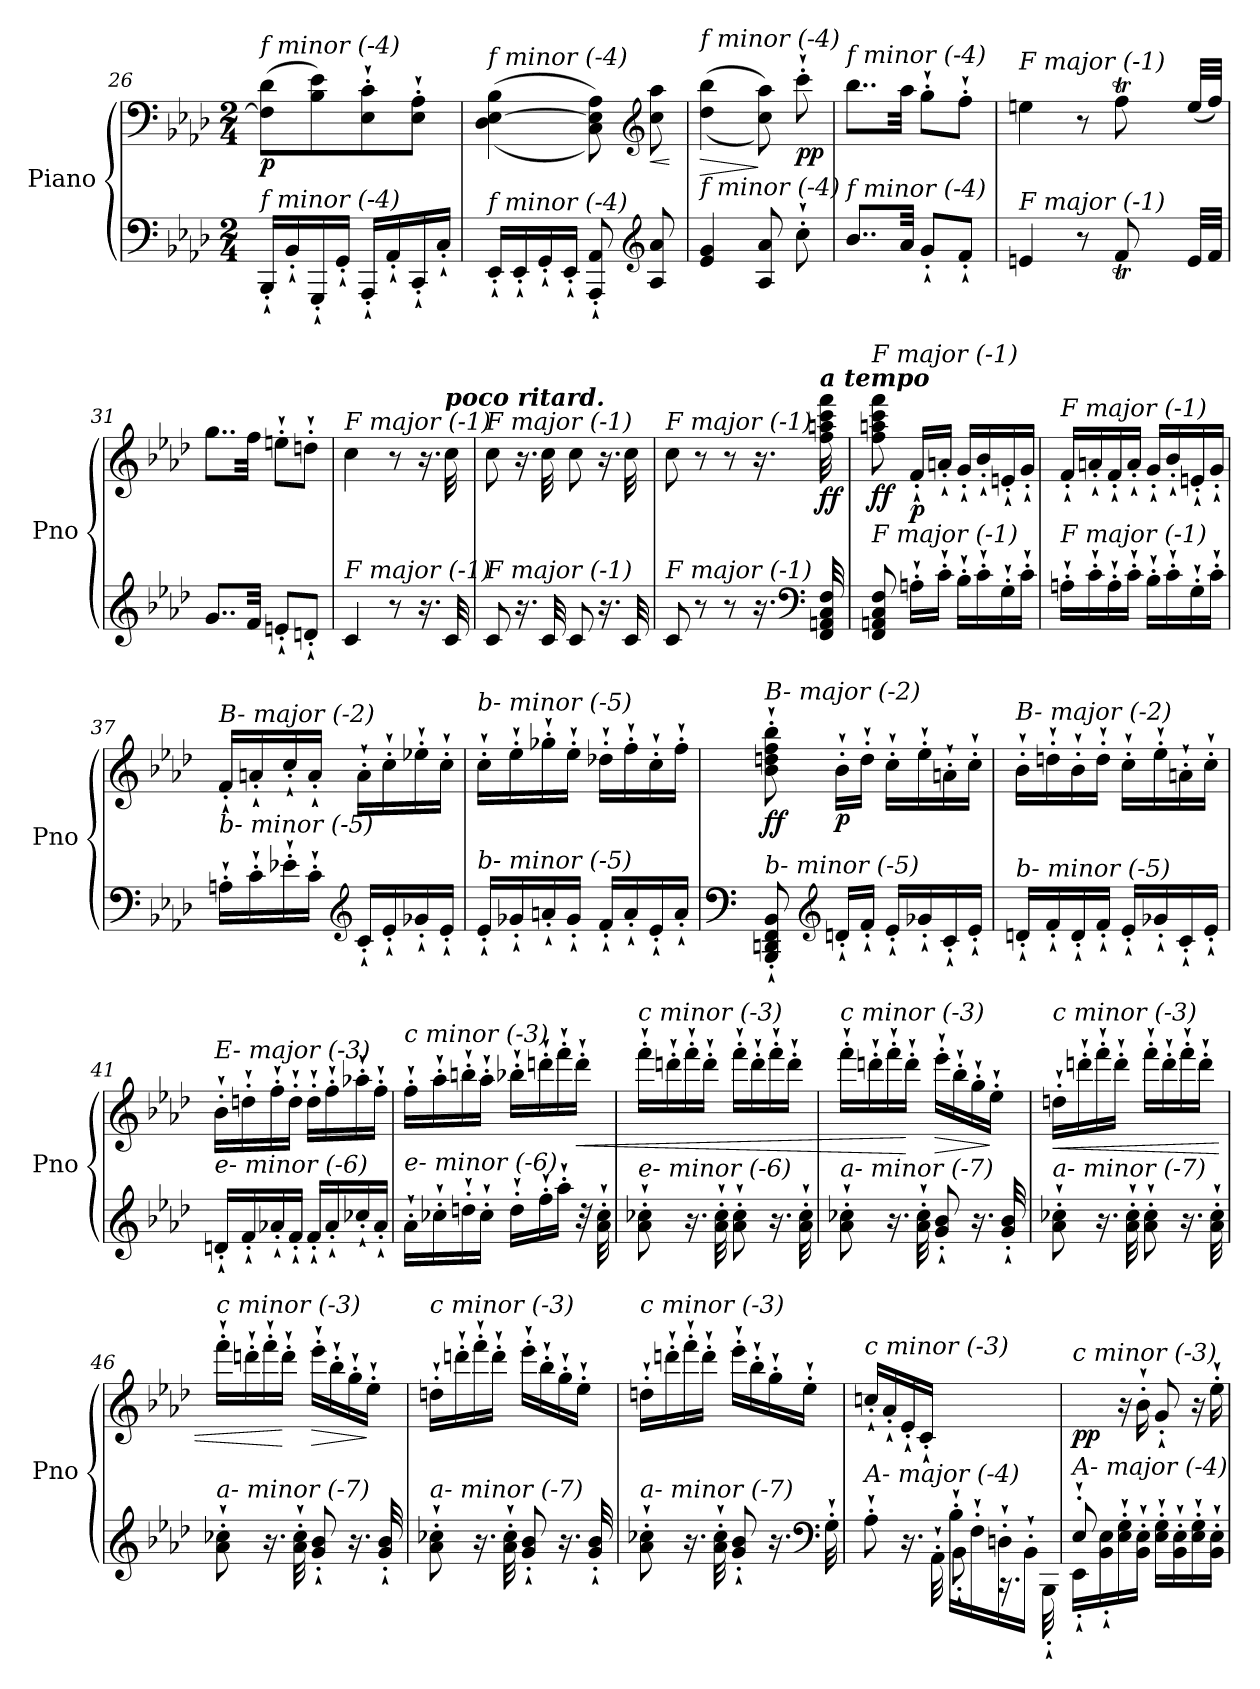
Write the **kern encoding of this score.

**kern	**kern	**dynam
*part1	*part1	*part1
*staff2	*staff1	*staff1/2
*I"Piano	*	*
*I'Pno	*	*
*clefF4	*clefF4	*
*k[b-e-a-d-]	*k[b-e-a-d-]	*
*M2/4	*M2/4	*
=26	=26	=26
!	!LO:TX:i:t=f minor (-4)	!
!LO:TX:i:t=f minor (-4)	!	!
!	!	!LO:DY:b
16BBB-`'/LL	(8F\] 8d-\L	p
16BB-`'/	.	.
16GGG`'/	8B-\ 8e-\)	.
16GG`'/JJ	.	.
16AAA-`'/LL	8E-\`' 8c\`'	.
16AA-`'/	.	.
16CC`'/	8E-\`' 8A-\`'J	.
16C`'/JJ	.	.
=27	=27	=27
!	!LO:TX:i:t=f minor (-4)	!
!LO:TX:i:t=f minor (-4)	!	!
16EE-`'/LL	(>(4D-\ [4E-\ 4B-\	.
16EE-`'/	.	.
16GG`'/	.	.
16EE-`'/JJ	.	.
8AAA-/`' 8AA-/`'	8C\ 8E-\] 8A-\))	.
*clefG2	*clefG2	*
!	!	!LO:HP:b
8A-/ 8a-/	8cc\ 8aa-\	<
.	.	[
=28	=28	=28
!	!LO:TX:i:t=f minor (-4)	!
!LO:TX:i:t=f minor (-4)	!	!
!	!	!LO:HP:b
4e-/ 4g/	((4dd-\ 4bb-\	>
8A-/ 8a-/	8cc\ 8aa-\))	]
!	!	!LO:DY:b
8cc`'\	8ccc`'\	pp
=29	=29	=29
!	!LO:TX:i:t=f minor (-4)	!
!LO:TX:i:t=f minor (-4)	!	!
8..b-/L	8..bb-\L	.
32a-/Jkk	32aa-\Jkk	.
8g`'/L	8gg`'\L	.
8f`'/J	8ff`'\J	.
!!LO:LB:g=z
=30	=30	=30
*^	*^	*
*	*^	*	*^	*
!	!	!	!LO:TX:i:t=F major (-1)	!	!	!
!LO:TX:i:t=F major (-1)	!	!	!	!	!	!
4.ryy	4en/	4.ryy	4een\	4.ryy	4.ryy	.
.	8r	.	8r	.	.	.
*	*	*Xtuplet	*	*Xtuplet	*	*
8ryy	8fT/	40ryy	8ffT\	40ryy	8ryy	.
.	.	40gyy	.	40ggyy	.	.
.	.	40fyy	.	40ffyy	.	.
.	.	40e/LL	.	(40ee/LL	.	.
.	.	40f/JJ	.	40ff/JJ)	.	.
*	*	*	*	*v	*v	*
=31	=31	=31	=31	=31	=31
!	!	!	!LO:TX:i:t=F major (-1)	!	!
!LO:TX:i:t=F major (-1)	!	!	!	!	!
*v	*v	*v	*	*	*
*	*v	*v	*
8..g/L	8..gg\L	.
32f/Jkk	32ff\Jkk	.
8en`'/L	8een`'\L	.
8dn`'/J	8ddn`'\J	.
=32	=32	=32
!	!LO:TX:i:t=F major (-1)	!
!LO:TX:i:t=F major (-1)	!	!
4c/	4cc\	.
8r	8r	.
16.r	16.r	.
!	!LO:TX:a:Bi:t=poco ritard.	!
32c/	32cc\	.
=33	=33	=33
!	!LO:TX:i:t=F major (-1)	!
!LO:TX:i:t=F major (-1)	!	!
8c/	8cc\	.
16.r	16.r	.
32c/	32cc\	.
8c/	8cc\	.
16.r	16.r	.
32c/	32cc\	.
=34	=34	=34
!	!LO:TX:i:t=F major (-1)	!
!LO:TX:i:t=F major (-1)	!	!
8c/	8cc\	.
8r	8r	.
8r	8r	.
16.r	16.r	.
*clefF4	*	*
!	!LO:TX:a:Bi:t=a tempo	!
!	!	!LO:DY:b
32FF/ 32AAn/ 32C/ 32F/	32ff\ 32aan\ 32ccc\ 32fff\	ff
=35	=35	=35
!	!LO:TX:i:t=F major (-1)	!
!LO:TX:i:t=F major (-1)	!	!
!	!	!LO:DY:b
8FF/ 8AAn/ 8C/ 8F/	8ff\ 8aan\ 8ccc\ 8fff\	ff
!	!	!LO:DY:b
16An`'\LL	16f`'/LL	p
16c`'\JJ	16an`'/JJ	.
16B-`'\LL	16g`'/LL	.
16c`'\	16b-`'/	.
16G`'\	16en`'/	.
16c`'\JJ	16g`'/JJ	.
!!LO:LB:g=z
=36	=36	=36
!	!LO:TX:i:t=F major (-1)	!
!LO:TX:i:t=F major (-1)	!	!
16An`'\LL	16f`'/LL	.
16c`'\	16an`'/	.
16A`'\	16f`'/	.
16c`'\JJ	16a`'/JJ	.
16B-`'\LL	16g`'/LL	.
16c`'\	16b-`'/	.
16G`'\	16en`'/	.
16c`'\JJ	16g`'/JJ	.
=37	=37	=37
!	!LO:TX:i:t=B- major (-2)	!
!LO:TX:i:t=b- minor (-5)	!	!
16An`'\LL	16f`'/LL	.
16c`'\	16an`'/	.
16e-X`'\	16cc`'/	.
16c`'\JJ	16a`'/JJ	.
*clefG2	*	*
16c`'/LL	16a`'\LL	.
16e-`'/	16cc`'\	.
16g-X`'/	16ee-X`'\	.
16e-`'/JJ	16cc`'\JJ	.
=38	=38	=38
!	!LO:TX:i:t=b- minor (-5)	!
!LO:TX:i:t=b- minor (-5)	!	!
16e-`'/LL	16cc`'\LL	.
16g-X`'/	16ee-`'\	.
16an`'/	16gg-X`'\	.
16g-`'/JJ	16ee-`'\JJ	.
16f`'/LL	16dd-X`'\LL	.
16a`'/	16ff`'\	.
16e-`'/	16cc`'\	.
16a`'/JJ	16ff`'\JJ	.
=39	=39	=39
*clefF4	*	*
!	!LO:TX:i:t=B- major (-2)	!
!LO:TX:i:t=b- minor (-5)	!	!
!	!	!LO:DY:b
8BBB-/`' 8DDn/`' 8FF/`' 8BB-/`'	8b-\`' 8ddn\`' 8ff\`' 8bb-\`'	ff
*clefG2	*	*
!	!	!LO:DY:b
16dn`'/LL	16b-`'\LL	p
16f`'/JJ	16dd`'\JJ	.
16e-`'/LL	16cc`'\LL	.
16g-X`'/	16ee-`'\	.
16c`'/	16an`'\	.
16e-`'/JJ	16cc`'\JJ	.
!!LO:LB:g=z
=40	=40	=40
!	!LO:TX:i:t=B- major (-2)	!
!LO:TX:i:t=b- minor (-5)	!	!
16dn`'/LL	16b-`'\LL	.
16f`'/	16ddn`'\	.
16d`'/	16b-`'\	.
16f`'/JJ	16dd`'\JJ	.
16e-`'/LL	16cc`'\LL	.
16g-X`'/	16ee-`'\	.
16c`'/	16an`'\	.
16e-`'/JJ	16cc`'\JJ	.
!!LO:LB:g=z
=41	=41	=41
!	!LO:TX:i:t=E- major (-3)	!
!LO:TX:i:t=e- minor (-6)	!	!
!	!	!LO:DY:b
16dn`'/LL	16b-`'\LL	other-dynamics
16f`'/	16ddn`'\	.
16a-X`'/	16ff`'\	.
16f`'/JJ	16dd`'\JJ	.
16f`'/LL	16dd`'\LL	.
16a-`'/	16ff`'\	.
16cc-X`'/	16aa-X`'\	.
16a-`'/JJ	16ff`'\JJ	.
=42	=42	=42
!	!LO:TX:i:t=c minor (-3)	!
!LO:TX:i:t=e- minor (-6)	!	!
16a-`'\LL	16ff`'\LL	.
16cc-X`'\	16aa-`'\	.
16ddn`'\	16bbn`'i\	.
16cc-`'\JJ	16aa-`'\JJ	.
16dd`'\LL	16bb-`'i\LL	.
16ff`'\	16dddn`'\	.
16aa-`'\JJ	16fff`'\	.
!	!	!LO:HP:b
32r	16ddd`'\JJ	<
32a-\`' 32cc-\`'	.	.
=43	=43	=43
!	!LO:TX:i:t=c minor (-3)	!
!LO:TX:i:t=e- minor (-6)	!	!
8a-\`' 8cc-X\`'	16fff`'\LL	.
.	16dddn`'\	.
16.r	16fff`'\	.
.	16ddd`'\JJ	.
32a-\`' 32cc-\`'	.	.
8a-\`' 8cc-\`'	16fff`'\LL	.
.	16ddd`'\	.
16.r	16fff`'\	.
.	16ddd`'\JJ	.
32a-\`' 32cc-\`'	.	.
=44	=44	=44
!	!LO:TX:i:t=c minor (-3)	!
!LO:TX:i:t=a- minor (-7)	!	!
8a-\`' 8cc-X\`'	16fff`'\LL	.
.	16dddn`'\	.
16.r	16fff`'\	.
.	16ddd`'\JJ	[
32a-\`' 32cc-\`'	.	.
!	!	!LO:HP:b
8g/`' 8b-/`'	16eee-`'\LL	>
.	16bb-`'\	.
16.r	16gg`'\	.
.	16ee-`'\JJ	]
32g/`' 32b-/`'	.	.
!!LO:PB:g=z
=45	=45	=45
!	!LO:TX:i:t=c minor (-3)	!
!LO:TX:i:t=a- minor (-7)	!	!
!	!	!LO:HP:b
8a-\`' 8cc-X\`'	16ddn`'\LL	<
.	16dddn`'\	.
16.r	16fff`'\	.
.	16ddd`'\JJ	.
32a-\`' 32cc-\`'	.	.
8a-\`' 8cc-\`'	16fff`'\LL	.
.	16ddd`'\	.
16.r	16fff`'\	.
.	16ddd`'\JJ	.
32a-\`' 32cc-\`'	.	.
!!LO:LB:g=z
=46	=46	=46
!	!LO:TX:i:t=c minor (-3)	!
!LO:TX:i:t=a- minor (-7)	!	!
8a-\`' 8cc-X\`'	16fff`'\LL	.
.	16dddn`'\	.
16.r	16fff`'\	.
.	16ddd`'\JJ	[
32a-\`' 32cc-\`'	.	.
!	!	!LO:HP:b
8g/`' 8b-/`'	16eee-`'\LL	>
.	16bb-`'\	.
16.r	16gg`'\	.
.	16ee-`'\JJ	]
32g/`' 32b-/`'	.	.
=47	=47	=47
!	!LO:TX:i:t=c minor (-3)	!
!LO:TX:i:t=a- minor (-7)	!	!
8a-\`' 8cc-X\`'	16ddn`'\LL	.
.	16dddn`'\	.
16.r	16fff`'\	.
.	16ddd`'\JJ	.
32a-\`' 32cc-\`'	.	.
8g/`' 8b-/`'	16eee-`'\LL	.
.	16bb-`'\	.
16.r	16gg`'\	.
.	16ee-`'\JJ	.
32g/`' 32b-/`'	.	.
=48	=48	=48
!	!LO:TX:i:t=c minor (-3)	!
!LO:TX:i:t=a- minor (-7)	!	!
8a-\`' 8cc-X\`'	16ddn`'\LL	.
.	16dddn`'\	.
16.r	16fff`'\	.
.	16ddd`'\JJ	.
32a-\`' 32cc-\`'	.	.
8g/`' 8b-/`'	16eee-`'\LL	.
.	16bb-`'\	.
16.r	16gg`'\	.
.	16ee-`'\JJ	.
*clefF4	*	*
32G`'\	.	.
=49	=49	=49
*^	*	*
!	!	!LO:TX:i:t=c minor (-3)	!
!LO:TX:i:t=A- major (-4)	!	!	!
!	!	!	!LO:DY:b
4ryy	8A-`'\	16ccn`'/LL	other-dynamics
.	.	16a-`'/	.
.	16.r	16e-`'/	.
.	.	16c`'/JJ	.
.	32AA-`'\	.	.
16B-`'\LL	8BB-`'\	4ryy	.
16F`'\	.	.	.
16Dn`'\	16.rCC	.	.
16BB-`'\JJ	.	.	.
.	32BBB-`'\	.	.
!!LO:LB:g=z
=50	=50	=50	=50
!	!	!LO:TX:i:t=c minor (-3)	!
!LO:TX:i:t=A- major (-4)	!	!	!
!	!	!	!LO:DY:b
8E-`'/	16EE-`'\LL	8ryy	pp
.	16BB-\`' 16E-\`'	.	.
4.ryy	16E-\`' 16G\`'	16r	.
.	16BB-\`' 16E-\`'JJ	16b-`'\	.
.	16E-\`' 16G\`'LL	8g`'/	.
.	16BB-\`' 16E-\`'	.	.
.	16E-\`' 16G\`'	16r	.
.	16BB-\`' 16E-\`'JJ	16ee-`'\	.
*v	*v	*	*
=	=	=
*-	*-	*-
